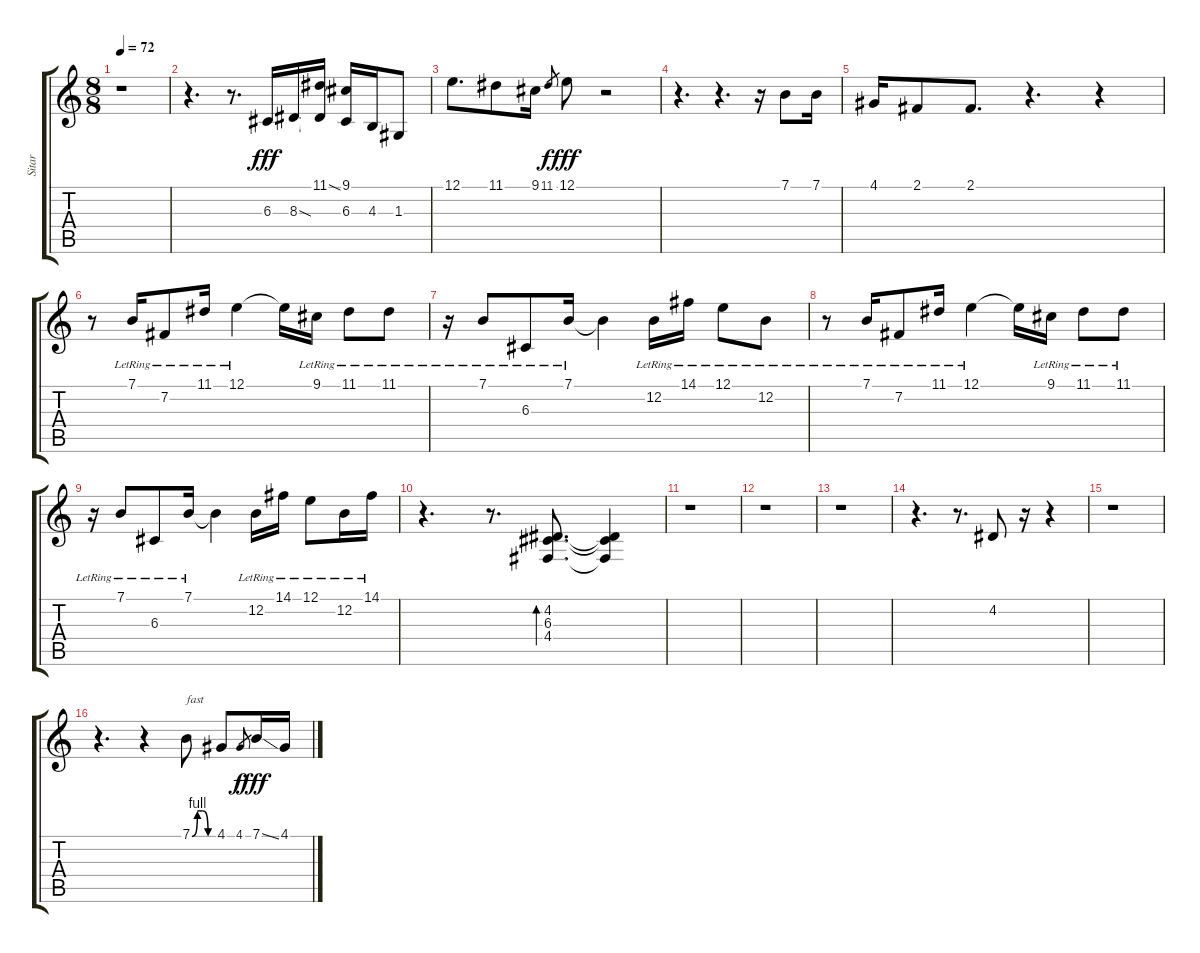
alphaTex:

\track ("Sitar" "Sitar") {instrument sitar}
\staff {score tabs}
\tuning (E4 B3 G3 D3 A2 E2) {hide}
\ts (8 8)
\tempo 72
\clef g2
\ks c
r.1{dy fff} |
r.4{d} r.8{d} 6.3.16 8.3{ss}.16 (11.1{ss} 8.3{t}).16 (9.1 6.3).16 4.3.16 1.3.8 |
12.1.8{d} 11.1.8 9.1.16 11.1.8{gr dy f} 12.1.8{dy fff} r.2 |
r.4{d} r.4{d} r.16 7.1.8 7.1.16 |
4.1.16 2.1.8 2.1.8{d} r.4{d} r.4 |
r.8 7.1{lr}.16 7.2{lr}.8 11.1{lr}.16 12.1{lr}.4 12.1{t}.16 9.1{lr}.16 11.1{lr}.8 11.1{lr}.8 |
r.16 7.1{lr}.8 6.3{lr}.8 7.1{lr}.16 7.1{t}.4 12.2{lr}.16 14.1{lr}.16 12.1{lr}.8 12.2{lr}.8 |
r.8 7.1{lr}.16 7.2{lr}.8 11.1{lr}.16 12.1{lr}.4 12.1{t}.16 9.1{lr}.16 11.1{lr}.8 11.1{lr}.8 |
r.16 7.1{lr}.8 6.3{lr}.8 7.1{lr}.16 7.1{t}.4 12.2{lr}.16 14.1{lr}.16 12.1{lr}.8 12.2{lr}.16 14.1{lr}.16 |
r.4{d} r.8{d} (4.2 6.3 4.4).8{d bd 120} (4.2{t} 6.3{t} 4.4{t}).4 |
r.1 |
r.1 |
r.1 |
r.4{d} r.8{d} 4.2.8 r.16 r.4 |
r.1 |
r.4{d} r.4 7.1{be (custom 0 0 15 4 30 4 45 0 60 0)}.8{txt "fast"} 4.1.8 4.1.8{gr dy f} 7.1{ss}.16{dy fff} 4.1.16
